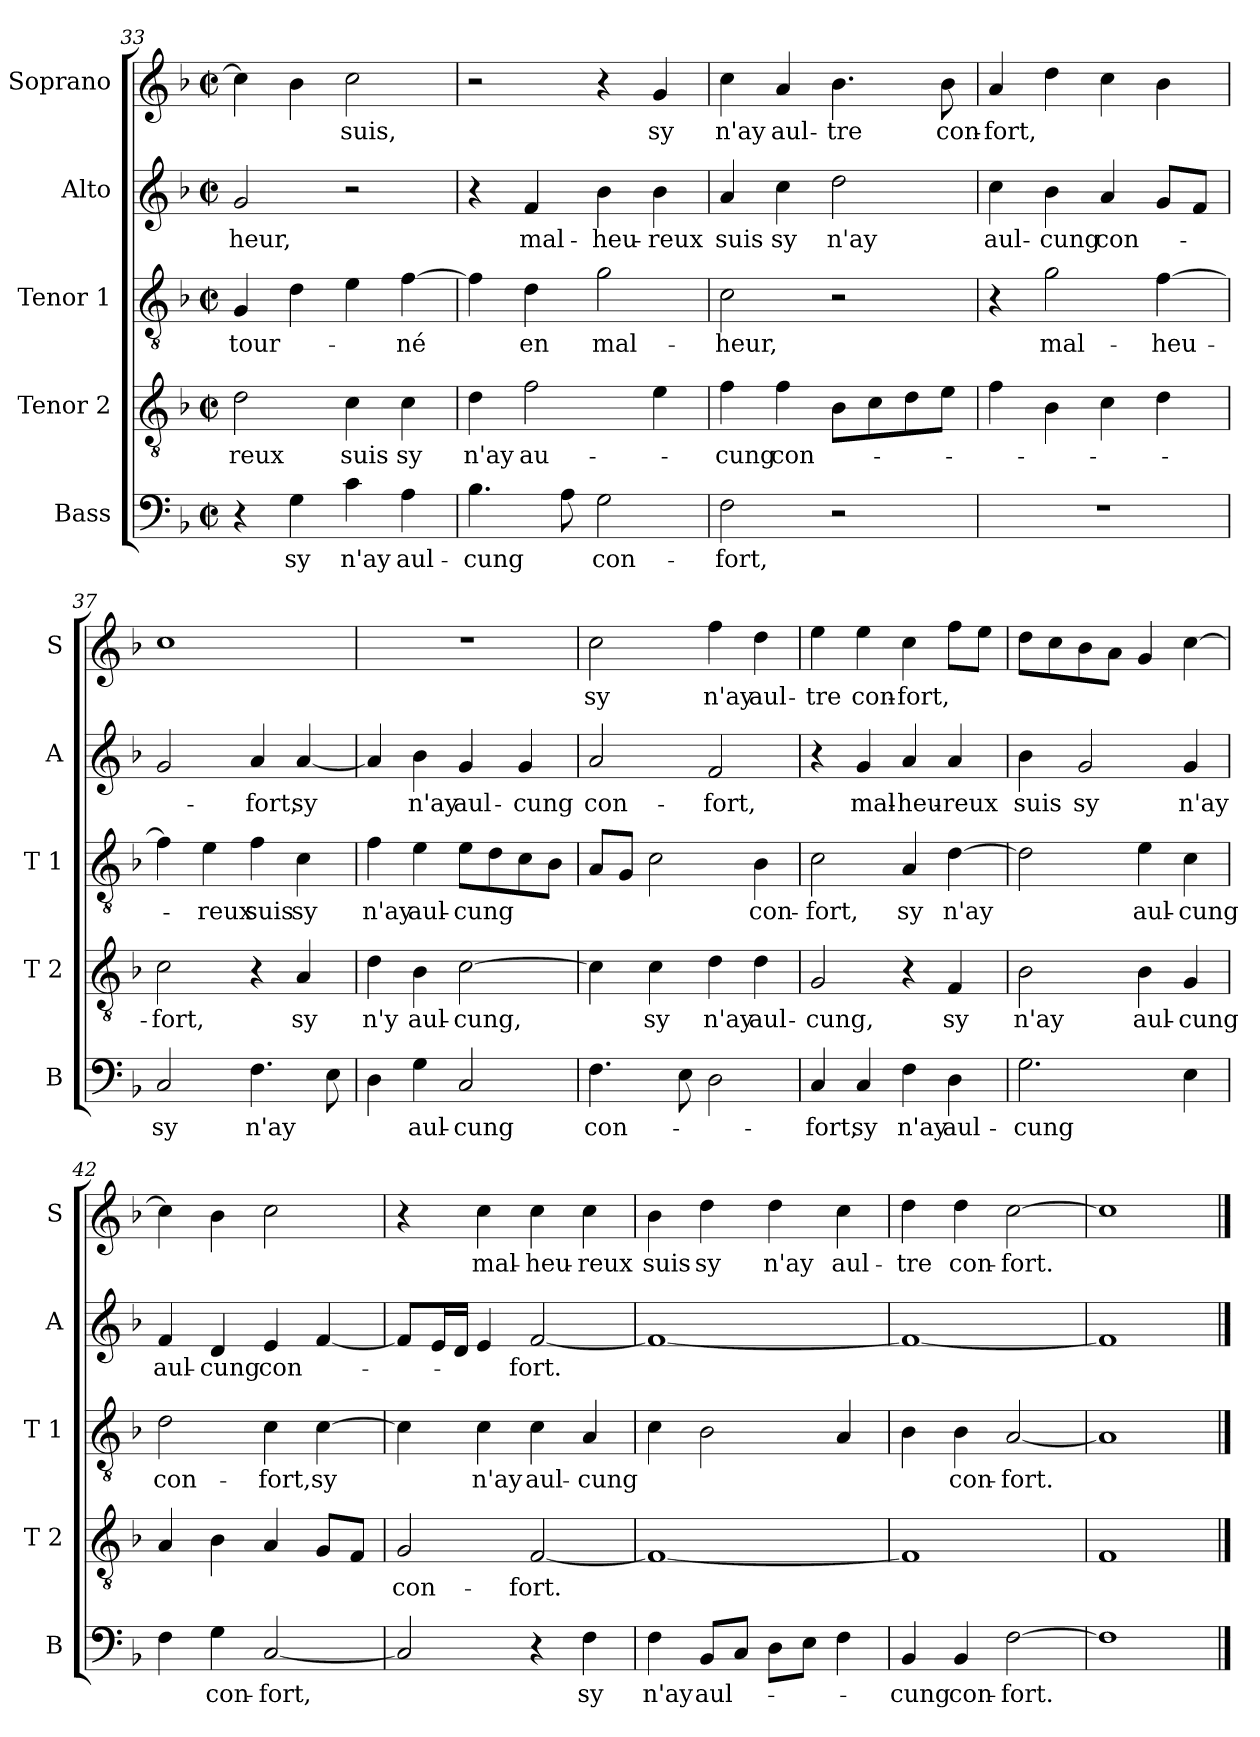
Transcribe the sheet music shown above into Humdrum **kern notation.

**kern	**text	**kern	**text	**kern	**text	**kern	**text	**kern	**text
*part5	*part5	*part4	*part4	*part3	*part3	*part2	*part2	*part1	*part1
*staff5	*staff5	*staff4	*staff4	*staff3	*staff3	*staff2	*staff2	*staff1	*staff1
*I"Bass	*	*I"Tenor 2	*	*I"Tenor 1	*	*I"Alto	*	*I"Soprano	*
*I'B	*	*I'T 2	*	*I'T 1	*	*I'A	*	*I'S	*
*clefF4	*	*clefGv2	*	*clefGv2	*	*clefG2	*	*clefG2	*
*k[b-]	*	*k[b-]	*	*k[b-]	*	*k[b-]	*	*k[b-]	*
*F:	*	*F:	*	*F:	*	*F:	*	*F:	*
*M2/2	*	*M2/2	*	*M2/2	*	*M2/2	*	*M2/2	*
*met(c|)	*	*met(c|)	*	*met(c|)	*	*met(c|)	*	*met(c|)	*
=33	=33	=33	=33	=33	=33	=33	=33	=33	=33
4r	.	2d\	-reux	4G/	tour-	2g/	-heur,	4cc\]	.
4G\	sy	.	.	4d\	.	.	.	4b-\	.
4c\	n'ay	4c\	suis	4e\	.	2r	.	2cc\	suis,
4A\	aul-	4c\	sy	[4f\	-né	.	.	.	.
=34	=34	=34	=34	=34	=34	=34	=34	=34	=34
4.B-\	-cung	4d\	n'ay	4f\]	.	4r	.	2r	.
.	.	2f\	au-	4d\	en	4f/	mal-	.	.
8A\	.	.	.	.	.	.	.	.	.
2G\	con-	.	.	2g\	mal-	4b-\	-heu-	4r	.
.	.	4e\	.	.	.	4b-\	-reux	4g/	sy
!!LO:LB:g=z
=35	=35	=35	=35	=35	=35	=35	=35	=35	=35
2F\	-fort,	4f\	-cung	2c\	-heur,	4a/	suis	4cc\	n'ay
.	.	4f\	con-	.	.	4cc\	sy	4a/	aul-
2r	.	8B-\L	.	2r	.	2dd\	n'ay	4.b-\	-tre
.	.	8c\	.	.	.	.	.	.	.
.	.	8d\	.	.	.	.	.	.	.
.	.	8e\J	.	.	.	.	.	8b-\	con-
=36	=36	=36	=36	=36	=36	=36	=36	=36	=36
1r	.	4f\	.	4r	.	4cc\	aul-	4a/	-fort,
.	.	4B-\	.	2g\	mal-	4b-\	-cung	4dd\	.
.	.	4c\	.	.	.	4a/	con-	4cc\	.
.	.	4d\	.	[4f\	-heu-	8g/L	.	4b-\	.
.	.	.	.	.	.	8f/J	.	.	.
=37	=37	=37	=37	=37	=37	=37	=37	=37	=37
2C/	sy	2c\	-fort,	4f\]	.	2g/	.	1cc	.
.	.	.	.	4e\	-reux	.	.	.	.
4.F\	n'ay	4r	.	4f\	suis	4a/	-fort,	.	.
.	.	4A/	sy	4c\	sy	[4a/	sy	.	.
8E\	.	.	.	.	.	.	.	.	.
=38	=38	=38	=38	=38	=38	=38	=38	=38	=38
4D\	.	4d\	n'y	4f\	n'ay	4a/]	.	1r	.
4G\	aul-	4B-\	aul-	4e\	aul-	4b-\	n'ay	.	.
2C/	-cung	[2c\	-cung,	8e\L	-cung	4g/	aul-	.	.
.	.	.	.	8d\	.	.	.	.	.
.	.	.	.	8c\	.	4g/	-cung	.	.
.	.	.	.	8B-\J	.	.	.	.	.
=39	=39	=39	=39	=39	=39	=39	=39	=39	=39
4.F\	con-	4c\]	.	8A/L	.	2a/	con-	2cc\	sy
.	.	.	.	8G/J	.	.	.	.	.
.	.	4c\	sy	2c\	.	.	.	.	.
8E\	.	.	.	.	.	.	.	.	.
2D\	.	4d\	n'ay	.	.	2f/	-fort,	4ff\	n'ay
.	.	4d\	aul-	4B-\	con-	.	.	4dd\	aul-
=40	=40	=40	=40	=40	=40	=40	=40	=40	=40
4C/	-fort,	2G/	-cung,	2c\	-fort,	4r	.	4ee\	-tre
4C/	sy	.	.	.	.	4g/	mal-	4ee\	con-
4F\	n'ay	4r	.	4A/	sy	4a/	-heu-	4cc\	-fort,
4D\	aul-	4F/	sy	[4d\	n'ay	4a/	-reux	8ff\L	.
.	.	.	.	.	.	.	.	8ee\J	.
!!LO:LB:g=z
=41	=41	=41	=41	=41	=41	=41	=41	=41	=41
2.G\	-cung	2B-\	n'ay	2d\]	.	4b-\	suis	8dd\L	.
.	.	.	.	.	.	.	.	8cc\	.
.	.	.	.	.	.	2g/	sy	8b-\	.
.	.	.	.	.	.	.	.	8a\J	.
.	.	4B-\	aul-	4e\	aul-	.	.	4g/	.
4E\	.	4G/	-cung	4c\	-cung	4g/	n'ay	[4cc\	.
=42	=42	=42	=42	=42	=42	=42	=42	=42	=42
4F\	.	4A/	.	2d\	con-	4f/	aul-	4cc\]	.
4G\	con-	4B-\	.	.	.	4d/	-cung	4b-\	.
[2C/	-fort,	4A/	.	4c\	-fort,	4e/	con-	2cc\	.
.	.	8G/L	.	[4c\	sy	[4f/	.	.	.
.	.	8F/J	.	.	.	.	.	.	.
=43	=43	=43	=43	=43	=43	=43	=43	=43	=43
2C/]	.	2G/	con-	4c\]	.	8f/L]	.	4r	.
.	.	.	.	.	.	16e/L	.	.	.
.	.	.	.	.	.	16d/JJ	.	.	.
.	.	.	.	4c\	n'ay	4e/	.	4cc\	mal-
4r	.	[2F/	-fort.	4c\	aul-	[2f/	-fort.	4cc\	-heu-
4F\	sy	.	.	4A/	-cung	.	.	4cc\	-reux
=44	=44	=44	=44	=44	=44	=44	=44	=44	=44
4F\	n'ay	1F_	.	4c\	.	1f_	.	4b-\	suis
8BB-/L	aul-	.	.	2B-\	.	.	.	4dd\	sy
8C/J	.	.	.	.	.	.	.	.	.
8D\L	.	.	.	.	.	.	.	4dd\	n'ay
8E\J	.	.	.	.	.	.	.	.	.
4F\	.	.	.	4A/	.	.	.	4cc\	aul-
=45	=45	=45	=45	=45	=45	=45	=45	=45	=45
4BB-/	-cung	1F]	.	4B-\	.	1f_	.	4dd\	-tre
4BB-/	con-	.	.	4B-\	con-	.	.	4dd\	con-
[2F\	-fort.	.	.	[2A/	-fort.	.	.	[2cc\	-fort.
=46	=46	=46	=46	=46	=46	=46	=46	=46	=46
1F]	.	1F	.	1A]	.	1f]	.	1cc]	.
==	==	==	==	==	==	==	==	==	==
*-	*-	*-	*-	*-	*-	*-	*-	*-	*-
